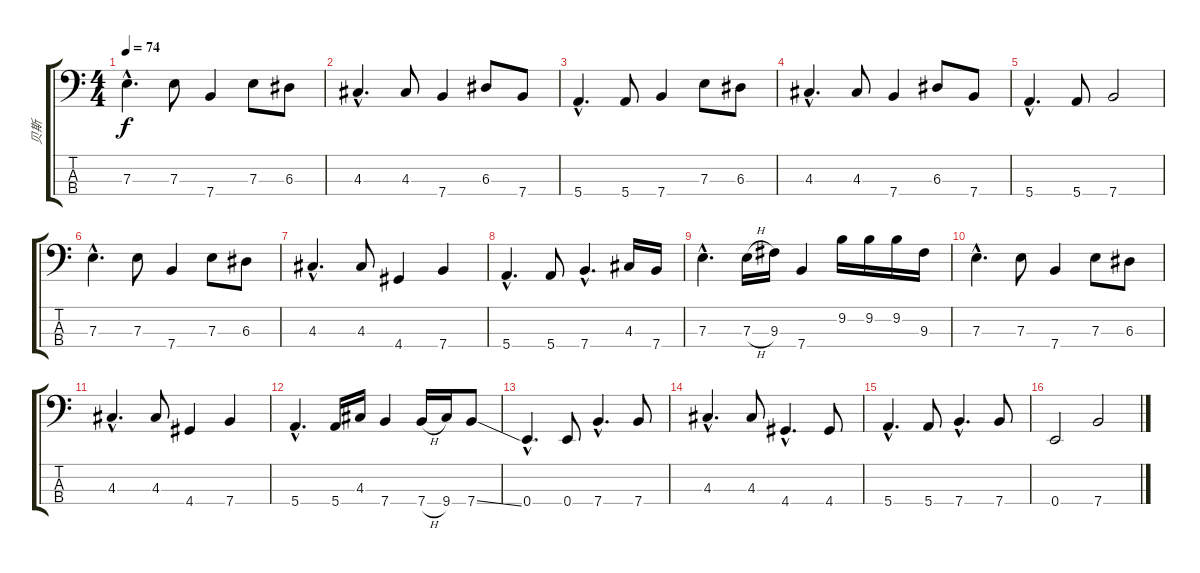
\track ("贝斯" "贝斯") {instrument electricbassfinger}
\staff {score tabs}
\tuning (G2 D2 A1 E1) {hide}
\ts (4 4)
\tempo 74
\clef f4
\ks c
7.3{hac}.4{d dy f} 7.3.8 7.4.4 7.3.8 6.3.8 |
4.3{hac}.4{d} 4.3.8 7.4.4 6.3.8 7.4.8 |
5.4{hac}.4{d} 5.4.8 7.4.4 7.3.8 6.3.8 |
4.3{hac}.4{d} 4.3.8 7.4.4 6.3.8 7.4.8 |
5.4{hac}.4{d} 5.4.8 7.4.2 |
7.3{hac}.4{d} 7.3.8 7.4.4 7.3.8 6.3.8 |
4.3{hac}.4{d} 4.3.8 4.4.4 7.4.4 |
5.4{hac}.4{d} 5.4.8 7.4{hac}.4{d} 4.3.16 7.4.16 |
7.3{hac}.4{d} 7.3{h}.16 9.3.16 7.4.4 9.2.16 9.2.16 9.2.16 9.3.16 |
7.3{hac}.4{d} 7.3.8 7.4.4 7.3.8 6.3.8 |
4.3{hac}.4{d} 4.3.8 4.4.4 7.4.4 |
5.4{hac}.4{d} 5.4.16 4.3.16 7.4.4 7.4{h}.16 9.4.16 7.4{ss}.8 |
0.4{hac}.4{d} 0.4.8 7.4{hac}.4{d} 7.4.8 |
4.3{hac}.4{d} 4.3.8 4.4{hac}.4{d} 4.4.8 |
5.4{hac}.4{d} 5.4.8 7.4{hac}.4{d} 7.4.8 |
0.4.2 7.4.2
